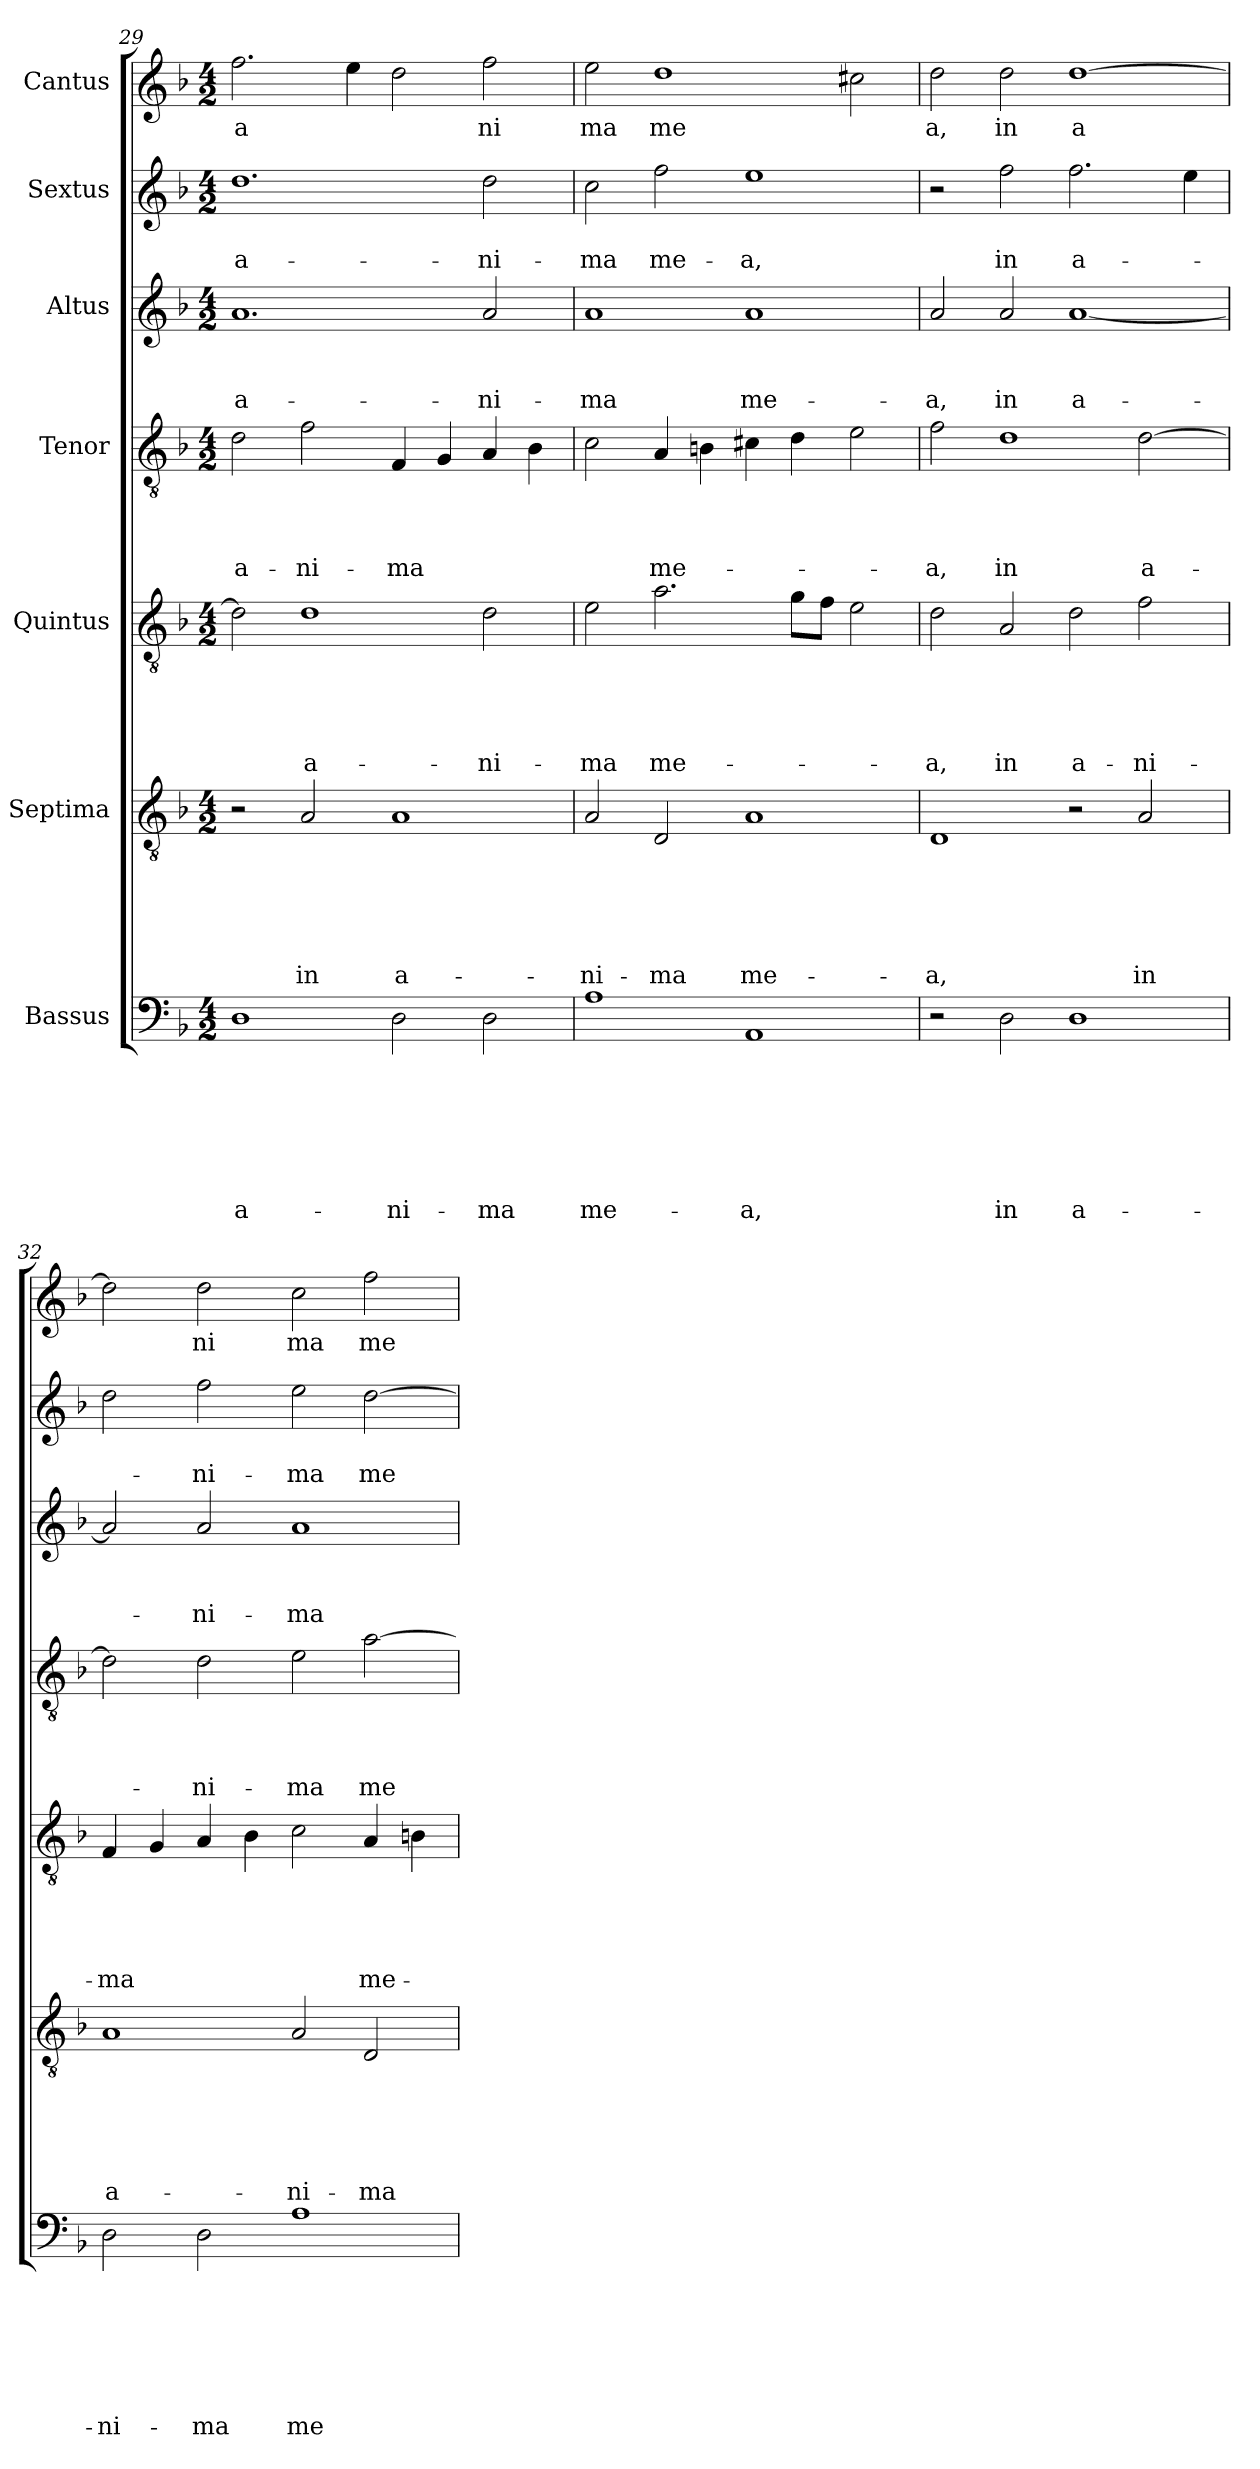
**kern	**text	**text	**text	**text	**text	**text	**text	**kern	**text	**text	**text	**text	**text	**text	**kern	**text	**text	**text	**text	**text	**kern	**text	**text	**text	**text	**kern	**text	**text	**text	**kern	**text	**text	**kern	**text
*part7	*part7	*part7	*part7	*part7	*part7	*part7	*part7	*part6	*part6	*part6	*part6	*part6	*part6	*part6	*part5	*part5	*part5	*part5	*part5	*part5	*part4	*part4	*part4	*part4	*part4	*part3	*part3	*part3	*part3	*part2	*part2	*part2	*part1	*part1
*staff7	*staff7	*staff7	*staff7	*staff7	*staff7	*staff7	*staff7	*staff6	*staff6	*staff6	*staff6	*staff6	*staff6	*staff6	*staff5	*staff5	*staff5	*staff5	*staff5	*staff5	*staff4	*staff4	*staff4	*staff4	*staff4	*staff3	*staff3	*staff3	*staff3	*staff2	*staff2	*staff2	*staff1	*staff1
*I"Bassus	*	*	*	*	*	*	*	*I"Septima	*	*	*	*	*	*	*I"Quintus	*	*	*	*	*	*I"Tenor	*	*	*	*	*I"Altus	*	*	*	*I"Sextus	*	*	*I"Cantus	*
*clefF4	*	*	*	*	*	*	*	*clefGv2	*	*	*	*	*	*	*clefGv2	*	*	*	*	*	*clefGv2	*	*	*	*	*clefG2	*	*	*	*clefG2	*	*	*clefG2	*
*ITrd-3c-5	*	*	*	*	*	*	*	*	*	*	*	*	*	*	*ITrd-3c-5	*	*	*	*	*	*ITrd-3c-5	*	*	*	*	*ITrd-3c-5	*	*	*	*ITrd-3c-5	*	*	*ITrd-3c-5	*
*k[b-e-]	*	*	*	*	*	*	*	*k[b-]	*	*	*	*	*	*	*k[b-e-]	*	*	*	*	*	*k[b-e-]	*	*	*	*	*k[b-e-]	*	*	*	*k[b-e-]	*	*	*k[b-e-]	*
*B-:	*	*	*	*	*	*	*	*F:	*	*	*	*	*	*	*B-:	*	*	*	*	*	*B-:	*	*	*	*	*B-:	*	*	*	*B-:	*	*	*B-:	*
*M4/2	*	*	*	*	*	*	*	*M4/2	*	*	*	*	*	*	*M4/2	*	*	*	*	*	*M4/2	*	*	*	*	*M4/2	*	*	*	*M4/2	*	*	*M4/2	*
=29	=29	=29	=29	=29	=29	=29	=29	=29	=29	=29	=29	=29	=29	=29	=29	=29	=29	=29	=29	=29	=29	=29	=29	=29	=29	=29	=29	=29	=29	=29	=29	=29	=29	=29
!	!	!	!	!	!	!	!LO:LY:b	!	!	!	!	!	!	!	!	!	!	!	!	!	!	!	!	!	!LO:LY:b	!	!	!	!LO:LY:b	!	!	!LO:LY:b	!	!LO:LY:b
1G	.	.	.	.	.	.	a-	2r	.	.	.	.	.	.	2g\]	.	.	.	.	.	2g\	.	.	.	a-	1.dd	.	.	a-	1.gg	.	a-	2.bb-\	a
!	!	!	!	!	!	!	!	!	!	!	!	!	!	!LO:LY:b	!	!	!	!	!	!LO:LY:b	!	!	!	!	!LO:LY:b	!	!	!	!	!	!	!	!	!
.	.	.	.	.	.	.	.	2A/	.	.	.	.	.	in	1g	.	.	.	.	a-	2b-\	.	.	.	-ni-	.	.	.	.	.	.	.	.	.
.	.	.	.	.	.	.	.	.	.	.	.	.	.	.	.	.	.	.	.	.	.	.	.	.	.	.	.	.	.	.	.	.	4aa\	.
!	!	!	!	!	!	!	!LO:LY:b	!	!	!	!	!	!	!LO:LY:b	!	!	!	!	!	!	!	!	!	!	!LO:LY:b	!	!	!	!	!	!	!	!	!
2G\	.	.	.	.	.	.	-ni-	1A	.	.	.	.	.	a-	.	.	.	.	.	.	4B-/	.	.	.	-ma	.	.	.	.	.	.	.	2gg\	.
.	.	.	.	.	.	.	.	.	.	.	.	.	.	.	.	.	.	.	.	.	4c/	.	.	.	.	.	.	.	.	.	.	.	.	.
!	!	!	!	!	!	!	!LO:LY:b	!	!	!	!	!	!	!	!	!	!	!	!	!LO:LY:b	!	!	!	!	!	!	!	!	!LO:LY:b	!	!	!LO:LY:b	!	!LO:LY:b
2G\	.	.	.	.	.	.	-ma	.	.	.	.	.	.	.	2g\	.	.	.	.	-ni-	4d/	.	.	.	.	2dd/	.	.	-ni-	2gg\	.	-ni-	2bb-\	ni
.	.	.	.	.	.	.	.	.	.	.	.	.	.	.	.	.	.	.	.	.	4e-\	.	.	.	.	.	.	.	.	.	.	.	.	.
=30	=30	=30	=30	=30	=30	=30	=30	=30	=30	=30	=30	=30	=30	=30	=30	=30	=30	=30	=30	=30	=30	=30	=30	=30	=30	=30	=30	=30	=30	=30	=30	=30	=30	=30
!	!	!	!	!	!	!	!LO:LY:b	!	!	!	!	!	!	!LO:LY:b	!	!	!	!	!	!LO:LY:b	!	!	!	!	!	!	!	!	!LO:LY:b	!	!	!LO:LY:b	!	!LO:LY:b
1d	.	.	.	.	.	.	me-	2A/	.	.	.	.	.	-ni-	2a\	.	.	.	.	-ma	2f\	.	.	.	.	1dd	.	.	-ma	2ff\	.	-ma	2aa\	ma
!	!	!	!	!	!	!	!	!	!	!	!	!	!	!LO:LY:b	!	!	!	!	!	!LO:LY:b	!	!	!	!	!LO:LY:b	!	!	!	!	!	!	!LO:LY:b	!	!LO:LY:b
.	.	.	.	.	.	.	.	2D/	.	.	.	.	.	-ma	2.dd\	.	.	.	.	me-	4d/	.	.	.	me-	.	.	.	.	2bb-\	.	me-	1gg	me
.	.	.	.	.	.	.	.	.	.	.	.	.	.	.	.	.	.	.	.	.	4en\	.	.	.	.	.	.	.	.	.	.	.	.	.
!	!	!	!	!	!	!	!LO:LY:b	!	!	!	!	!	!	!LO:LY:b	!	!	!	!	!	!	!	!	!	!	!	!	!	!	!LO:LY:b	!	!	!LO:LY:b	!	!
1D	.	.	.	.	.	.	-a,	1A	.	.	.	.	.	me-	.	.	.	.	.	.	4f#X\	.	.	.	.	1dd	.	.	me-	1aa	.	-a,	.	.
.	.	.	.	.	.	.	.	.	.	.	.	.	.	.	8cc\L	.	.	.	.	.	4g\	.	.	.	.	.	.	.	.	.	.	.	.	.
.	.	.	.	.	.	.	.	.	.	.	.	.	.	.	8b-\J	.	.	.	.	.	.	.	.	.	.	.	.	.	.	.	.	.	.	.
.	.	.	.	.	.	.	.	.	.	.	.	.	.	.	2a\	.	.	.	.	.	2a\	.	.	.	.	.	.	.	.	.	.	.	2ff#\	.
=31	=31	=31	=31	=31	=31	=31	=31	=31	=31	=31	=31	=31	=31	=31	=31	=31	=31	=31	=31	=31	=31	=31	=31	=31	=31	=31	=31	=31	=31	=31	=31	=31	=31	=31
!	!	!	!	!	!	!	!	!	!	!	!	!	!	!LO:LY:b	!	!	!	!	!	!LO:LY:b	!	!	!	!	!LO:LY:b	!	!	!	!LO:LY:b	!	!	!	!	!LO:LY:b
2r	.	.	.	.	.	.	.	1D	.	.	.	.	.	-a,	2g\	.	.	.	.	-a,	2b-\	.	.	.	-a,	2dd/	.	.	-a,	2r	.	.	2gg\	a,
!	!	!	!	!	!	!	!LO:LY:b	!	!	!	!	!	!	!	!	!	!	!	!	!LO:LY:b	!	!	!	!	!LO:LY:b	!	!	!	!LO:LY:b	!	!	!LO:LY:b	!	!LO:LY:b
2G\	.	.	.	.	.	.	in	.	.	.	.	.	.	.	2d/	.	.	.	.	in	1g	.	.	.	in	2dd/	.	.	in	2bb-\	.	in	2gg\	in
!	!	!	!	!	!	!	!LO:LY:b	!	!	!	!	!	!	!	!	!	!	!	!	!LO:LY:b	!	!	!	!	!	!	!	!	!LO:LY:b:rj	!	!	!LO:LY:b	!	!LO:LY:b:rj
1G	.	.	.	.	.	.	a-	2r	.	.	.	.	.	.	2g\	.	.	.	.	a-	.	.	.	.	.	[<1dd	.	.	a-	2.bb-\	.	a-	[>1gg	a
!	!	!	!	!	!	!	!	!	!	!	!	!	!	!LO:LY:b	!	!	!	!	!	!LO:LY:b	!	!	!	!	!LO:LY:b	!	!	!	!	!	!	!	!	!
.	.	.	.	.	.	.	.	2A/	.	.	.	.	.	in	2b-\	.	.	.	.	-ni-	[>2g\	.	.	.	a-	.	.	.	.	.	.	.	.	.
.	.	.	.	.	.	.	.	.	.	.	.	.	.	.	.	.	.	.	.	.	.	.	.	.	.	.	.	.	.	4aa\	.	.	.	.
=32	=32	=32	=32	=32	=32	=32	=32	=32	=32	=32	=32	=32	=32	=32	=32	=32	=32	=32	=32	=32	=32	=32	=32	=32	=32	=32	=32	=32	=32	=32	=32	=32	=32	=32
!	!	!	!	!	!	!	!LO:LY:b	!	!	!	!	!	!	!LO:LY:b	!	!	!	!	!	!LO:LY:b	!	!	!	!	!	!	!	!	!	!	!	!	!	!
2G\	.	.	.	.	.	.	-ni-	1A	.	.	.	.	.	a-	4B-/	.	.	.	.	-ma	2g\]	.	.	.	.	2dd/]	.	.	.	2gg\	.	.	2gg\]	.
.	.	.	.	.	.	.	.	.	.	.	.	.	.	.	4c/	.	.	.	.	.	.	.	.	.	.	.	.	.	.	.	.	.	.	.
!	!	!	!	!	!	!	!LO:LY:b	!	!	!	!	!	!	!	!	!	!	!	!	!	!	!	!	!	!LO:LY:b	!	!	!	!LO:LY:b	!	!	!LO:LY:b	!	!LO:LY:b
2G\	.	.	.	.	.	.	-ma	.	.	.	.	.	.	.	4d/	.	.	.	.	.	2g\	.	.	.	-ni-	2dd/	.	.	-ni-	2bb-\	.	-ni-	2gg\	ni
.	.	.	.	.	.	.	.	.	.	.	.	.	.	.	4e-\	.	.	.	.	.	.	.	.	.	.	.	.	.	.	.	.	.	.	.
!	!	!	!	!	!	!	!LO:LY:b	!	!	!	!	!	!	!LO:LY:b	!	!	!	!	!	!	!	!	!	!	!LO:LY:b	!	!	!	!LO:LY:b	!	!	!LO:LY:b	!	!LO:LY:b
1d	.	.	.	.	.	.	me-	2A/	.	.	.	.	.	-ni-	2f\	.	.	.	.	.	2a\	.	.	.	-ma	1dd	.	.	-ma	2aa\	.	-ma	2ff\	ma
!	!	!	!	!	!	!	!	!	!	!	!	!	!	!LO:LY:b	!	!	!	!	!	!LO:LY:b	!	!	!	!	!LO:LY:b	!	!	!	!	!	!	!LO:LY:b	!	!LO:LY:b
.	.	.	.	.	.	.	.	2D/	.	.	.	.	.	-ma	4d/	.	.	.	.	me-	[<2dd\	.	.	.	me-	.	.	.	.	[<2gg\	.	me-	2bb-\	me
.	.	.	.	.	.	.	.	.	.	.	.	.	.	.	4en\	.	.	.	.	.	.	.	.	.	.	.	.	.	.	.	.	.	.	.
=	=	=	=	=	=	=	=	=	=	=	=	=	=	=	=	=	=	=	=	=	=	=	=	=	=	=	=	=	=	=	=	=	=	=
*-	*-	*-	*-	*-	*-	*-	*-	*-	*-	*-	*-	*-	*-	*-	*-	*-	*-	*-	*-	*-	*-	*-	*-	*-	*-	*-	*-	*-	*-	*-	*-	*-	*-	*-
